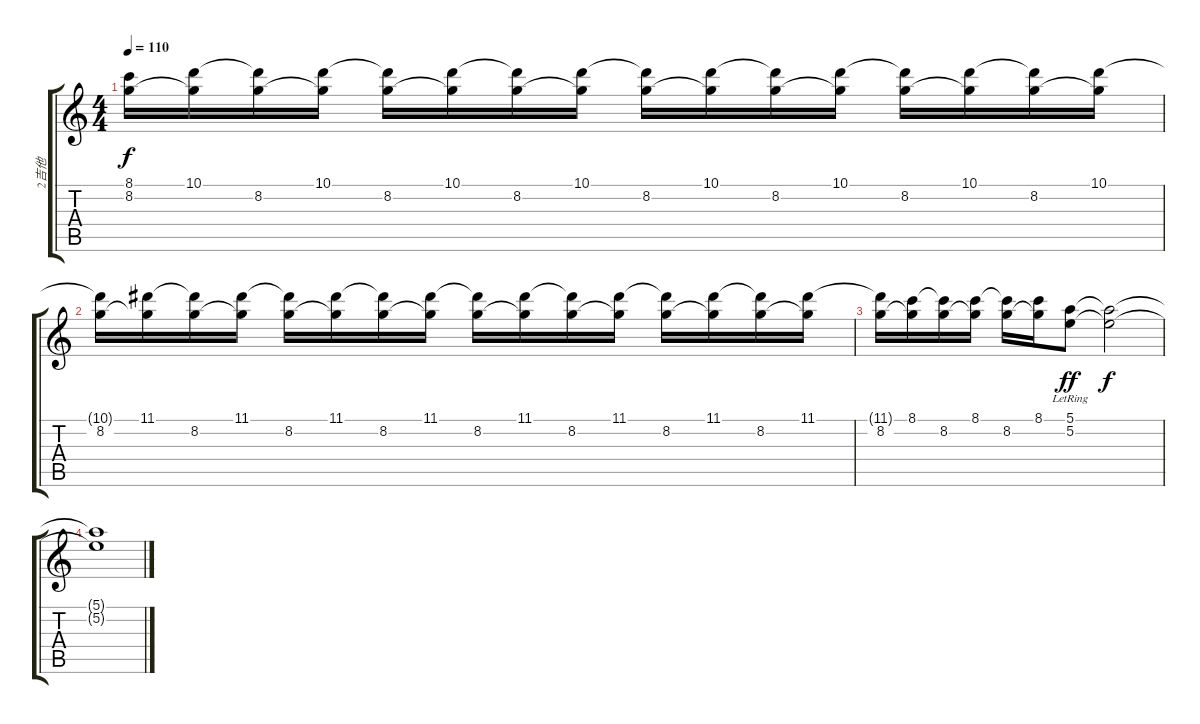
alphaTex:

\track ("2吉他" "2吉他") {instrument distortionguitar}
\staff {score tabs}
\tuning (E4 B3 G3 D3 A2 E2) {hide}
\ts (4 4)
\tempo 110
\clef g2
\ks c
(8.1{t} 8.2).16{dy f} (10.1 8.2{t}).16 (10.1{t} 8.2).16 (10.1 8.2{t}).16 (10.1{t} 8.2).16 (10.1 8.2{t}).16 (10.1{t} 8.2).16 (10.1 8.2{t}).16 (10.1{t} 8.2).16 (10.1 8.2{t}).16 (10.1{t} 8.2).16 (10.1 8.2{t}).16 (10.1{t} 8.2).16 (10.1 8.2{t}).16 (10.1{t} 8.2).16 (10.1 8.2{t}).16 |
(10.1{t} 8.2).16 (11.1 8.2{t}).16 (11.1{t} 8.2).16 (11.1 8.2{t}).16 (11.1{t} 8.2).16 (11.1 8.2{t}).16 (11.1{t} 8.2).16 (11.1 8.2{t}).16 (11.1{t} 8.2).16 (11.1 8.2{t}).16 (11.1{t} 8.2).16 (11.1 8.2{t}).16 (11.1{t} 8.2).16 (11.1 8.2{t}).16 (11.1{t} 8.2).16 (11.1 8.2{t}).16 |
(11.1{t} 8.2).16 (8.1 8.2{t}).16 (8.1{t} 8.2).16 (8.1 8.2{t}).16 (8.1{t} 8.2).16 (8.1 8.2{t}).16 (5.1{lr} 5.2{lr}).8{dy ff} (5.1{t} 5.2{t}).2{dy f} |
(5.1{t} 5.2{t}).1
